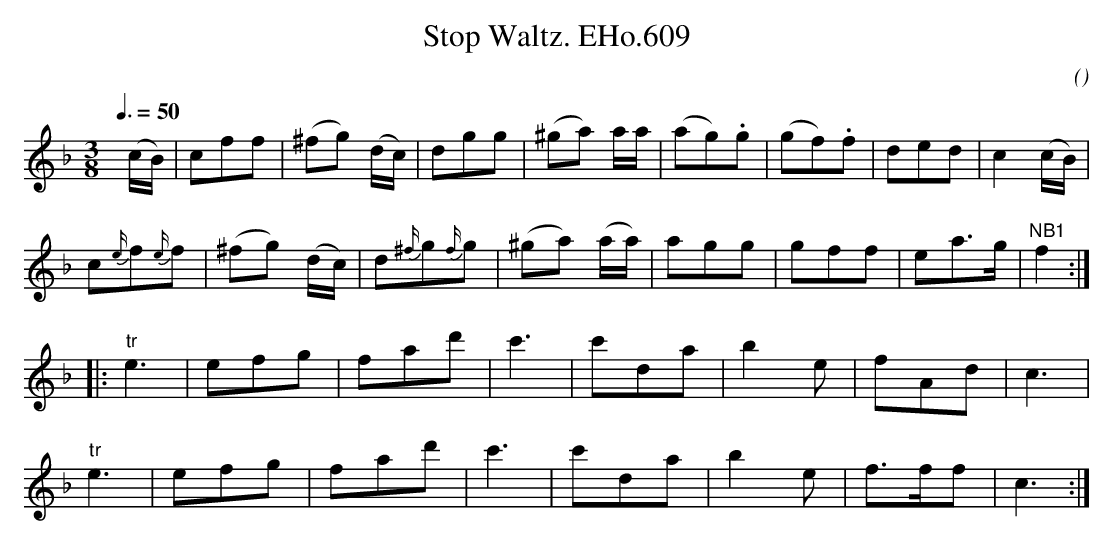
X:1
T:Stop Waltz. EHo.609
M:3/8
L:1/8
Q:3/8=50
C:
O:
K:F
y(c/B/) | cff | (^fg) (d/c/) | dgg | (^ga) a/a/ | (ag).g | (gf).f | ded | c2(c/B/) |
c{e/}f{e/}f |(^fg) (d/c/) | d{^f/}g{f/}g | (^ga) (a/a/) | agg | gff | ea>g |"NB1" f2 :|
|: "tr"e3 | efg | fad' | c'3 | c'da | b2e | fAd | c3 |
"tr"e3 | efg | fad' | c'3 | c'da | b2e | f>ff | c3:|
